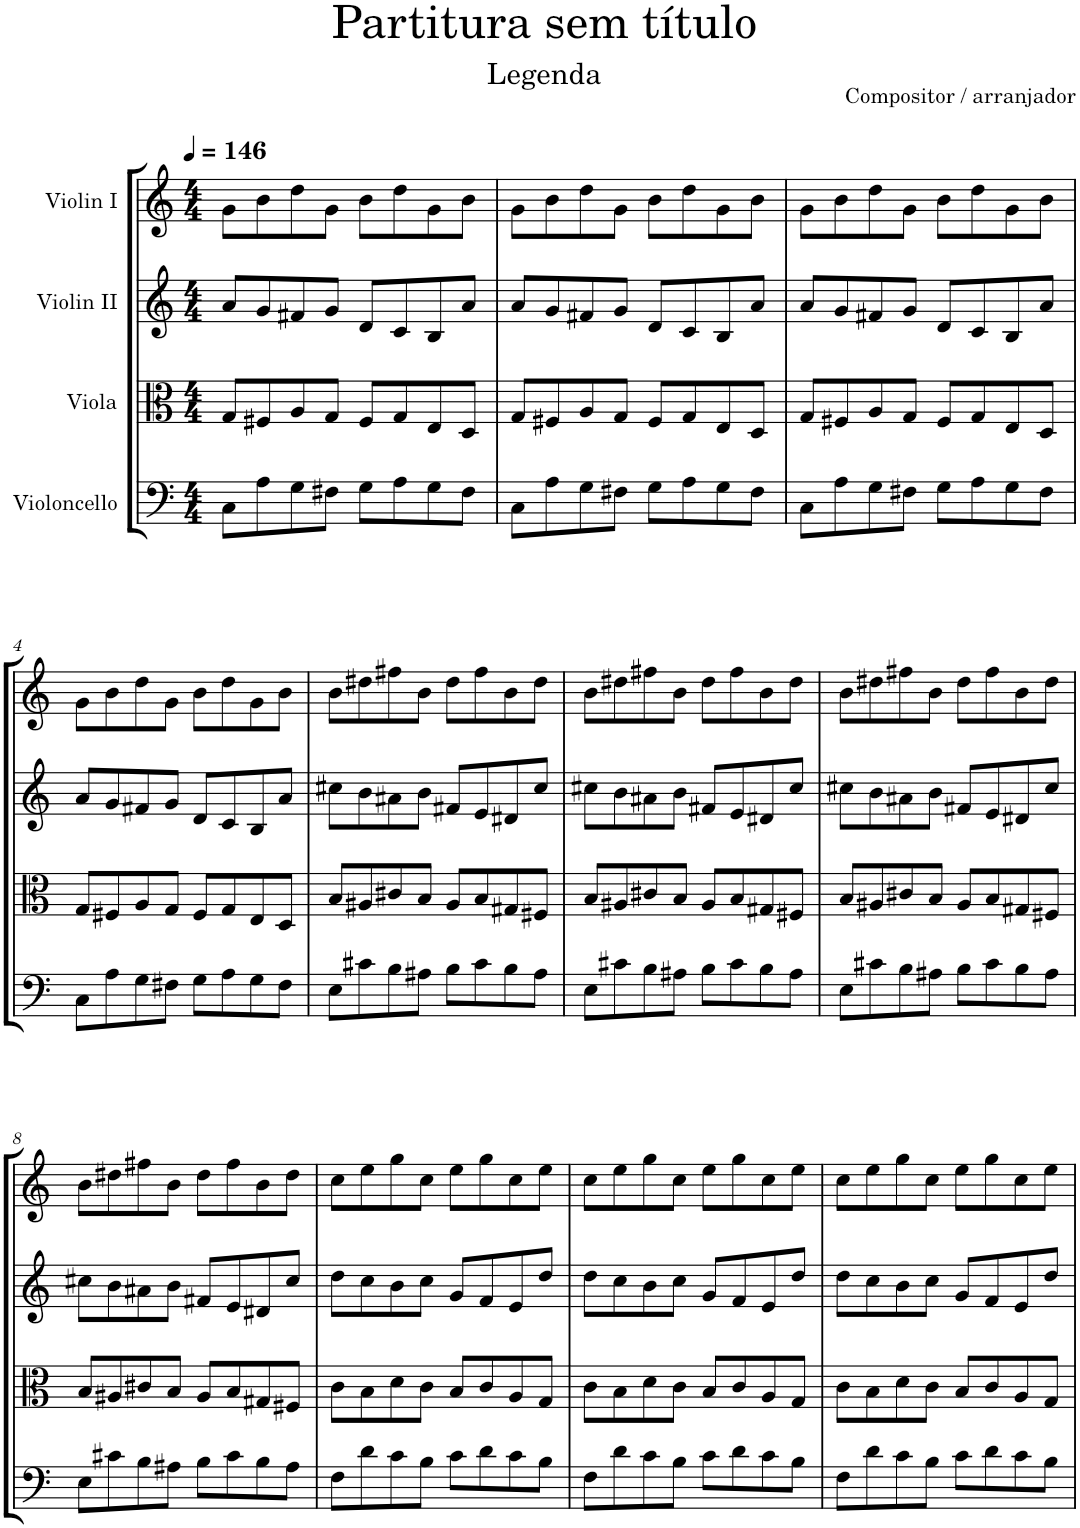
**kern	**kern	**kern	**kern
*part4	*part3	*part2	*part1
*staff4	*staff3	*staff2	*staff1
*I"Violoncello	*I"Viola	*I"Violin II	*I"Violin I
*I'Vc	*I'Vla	*I'Vln	*I'Vln
*clefF4	*clefC3	*clefG2	*clefG2
*k[]	*k[]	*k[]	*k[]
*M4/4	*M4/4	*M4/4	*M4/4
*MM146	*MM146	*MM146	*MM146
=1	=1	=1	=1
8C\L	8G/L	8a/L	8g\L
8A\	8F#X/	8g/	8b\
8G\	8A/	8f#X/	8dd\
8F#X\J	8G/J	8g/J	8g\J
8G\L	8F#/L	8d/L	8b\L
8A\	8G/	8c/	8dd\
8G\	8E/	8B/	8g\
8F#\J	8D/J	8a/J	8b\J
=2	=2	=2	=2
8C\L	8G/L	8a/L	8g\L
8A\	8F#X/	8g/	8b\
8G\	8A/	8f#X/	8dd\
8F#X\J	8G/J	8g/J	8g\J
8G\L	8F#/L	8d/L	8b\L
8A\	8G/	8c/	8dd\
8G\	8E/	8B/	8g\
8F#\J	8D/J	8a/J	8b\J
=3	=3	=3	=3
8C\L	8G/L	8a/L	8g\L
8A\	8F#X/	8g/	8b\
8G\	8A/	8f#X/	8dd\
8F#X\J	8G/J	8g/J	8g\J
8G\L	8F#/L	8d/L	8b\L
8A\	8G/	8c/	8dd\
8G\	8E/	8B/	8g\
8F#\J	8D/J	8a/J	8b\J
!!LO:LB:g=z
=4	=4	=4	=4
8C\L	8G/L	8a/L	8g\L
8A\	8F#X/	8g/	8b\
8G\	8A/	8f#X/	8dd\
8F#X\J	8G/J	8g/J	8g\J
8G\L	8F#/L	8d/L	8b\L
8A\	8G/	8c/	8dd\
8G\	8E/	8B/	8g\
8F#\J	8D/J	8a/J	8b\J
=5	=5	=5	=5
8E\L	8B/L	8cc#X\L	8b\L
8c#X\	8A#X/	8b\	8dd#X\
8B\	8c#X/	8a#X\	8ff#X\
8A#X\J	8B/J	8b\J	8b\J
8B\L	8A#/L	8f#X/L	8dd#\L
8c#\	8B/	8e/	8ff#\
8B\	8G#X/	8d#X/	8b\
8A#\J	8F#X/J	8cc#/J	8dd#\J
=6	=6	=6	=6
8E\L	8B/L	8cc#X\L	8b\L
8c#X\	8A#X/	8b\	8dd#X\
8B\	8c#X/	8a#X\	8ff#X\
8A#X\J	8B/J	8b\J	8b\J
8B\L	8A#/L	8f#X/L	8dd#\L
8c#\	8B/	8e/	8ff#\
8B\	8G#X/	8d#X/	8b\
8A#\J	8F#X/J	8cc#/J	8dd#\J
=7	=7	=7	=7
8E\L	8B/L	8cc#X\L	8b\L
8c#X\	8A#X/	8b\	8dd#X\
8B\	8c#X/	8a#X\	8ff#X\
8A#X\J	8B/J	8b\J	8b\J
8B\L	8A#/L	8f#X/L	8dd#\L
8c#\	8B/	8e/	8ff#\
8B\	8G#X/	8d#X/	8b\
8A#\J	8F#X/J	8cc#/J	8dd#\J
!!LO:LB:g=z
=8	=8	=8	=8
8E\L	8B/L	8cc#X\L	8b\L
8c#X\	8A#X/	8b\	8dd#X\
8B\	8c#X/	8a#X\	8ff#X\
8A#X\J	8B/J	8b\J	8b\J
8B\L	8A#/L	8f#X/L	8dd#\L
8c#\	8B/	8e/	8ff#\
8B\	8G#X/	8d#X/	8b\
8A#\J	8F#X/J	8cc#/J	8dd#\J
=9	=9	=9	=9
8F\L	8c\L	8dd\L	8cc\L
8d\	8B\	8cc\	8ee\
8c\	8d\	8b\	8gg\
8B\J	8c\J	8cc\J	8cc\J
8c\L	8B/L	8g/L	8ee\L
8d\	8c/	8f/	8gg\
8c\	8A/	8e/	8cc\
8B\J	8G/J	8dd/J	8ee\J
=10	=10	=10	=10
8F\L	8c\L	8dd\L	8cc\L
8d\	8B\	8cc\	8ee\
8c\	8d\	8b\	8gg\
8B\J	8c\J	8cc\J	8cc\J
8c\L	8B/L	8g/L	8ee\L
8d\	8c/	8f/	8gg\
8c\	8A/	8e/	8cc\
8B\J	8G/J	8dd/J	8ee\J
=11	=11	=11	=11
8F\L	8c\L	8dd\L	8cc\L
8d\	8B\	8cc\	8ee\
8c\	8d\	8b\	8gg\
8B\J	8c\J	8cc\J	8cc\J
8c\L	8B/L	8g/L	8ee\L
8d\	8c/	8f/	8gg\
8c\	8A/	8e/	8cc\
8B\J	8G/J	8dd/J	8ee\J
=	=	=	=
*-	*-	*-	*-
